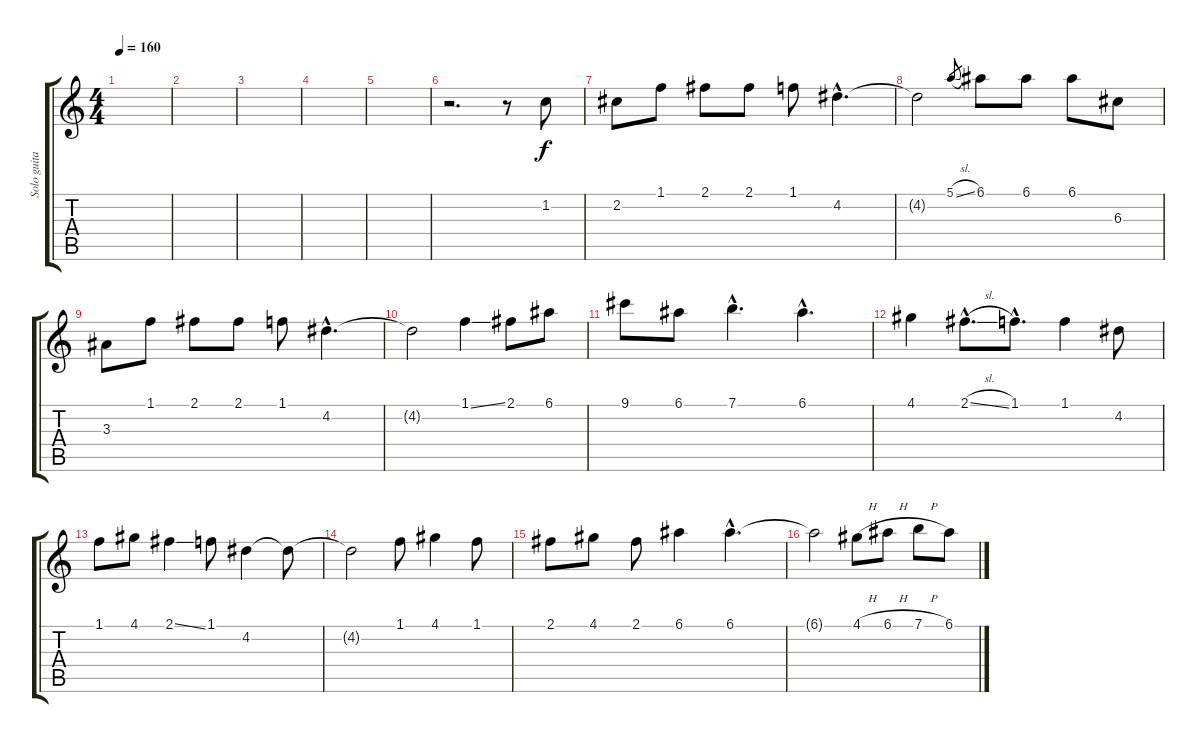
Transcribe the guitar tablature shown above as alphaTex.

\track ("Solo guitar" "Solo guita") {instrument acousticguitarnylon}
\staff {score tabs}
\tuning (E4 B3 G3 D3 A2 E2) {hide}
\ts (4 4)
\tempo 160
\clef g2
\ks c
|
|
|
|
|
r.2{d} r.8 1.2.8 |
2.2.8 1.1.8 2.1.8 2.1.8 1.1.8 4.2{hac}.4{d} |
4.2{t}.2 5.1{sl}.8{gr} 6.1.8 6.1.8 6.1.8 6.3.8 |
3.3.8 1.1.8 2.1.8 2.1.8 1.1.8 4.2{hac}.4{d} |
4.2{t}.2 1.1{ss}.4 2.1.8 6.1.8 |
9.1.8 6.1.8 7.1{hac}.4{d} 6.1{hac}.4{d} |
4.1.4 2.1{sl hac}.8{d} 1.1{hac}.8{d} 1.1.4 4.2.8 |
1.1.8 4.1.8 2.1{ss}.4 1.1.8 4.2.4 4.2{t}.8 |
4.2{t}.2 1.1.8 4.1.4 1.1.8 |
2.1.8 4.1.8 2.1.8 6.1.4 6.1{hac}.4{d} |
6.1{t}.2 4.1{h}.8 6.1{h}.8 7.1{h}.8 6.1.8
